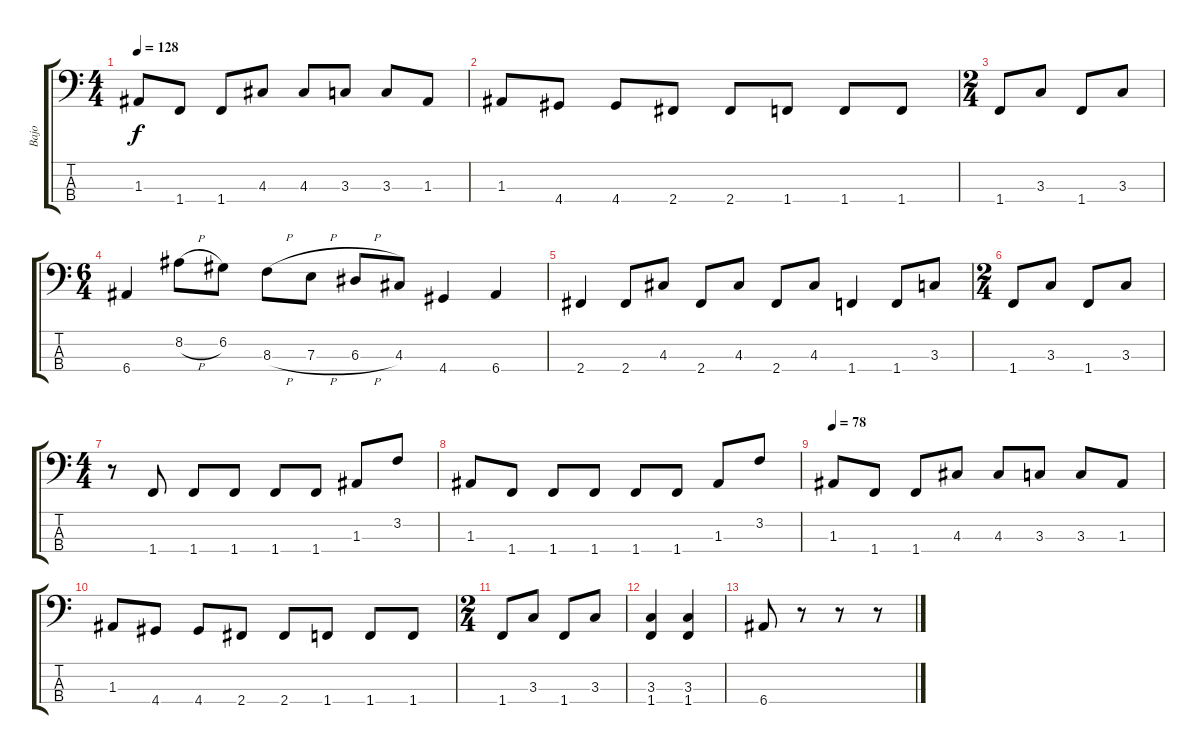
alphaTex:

\track ("Bajo" "Bajo") {instrument electricbassfinger}
\staff {score tabs}
\tuning (G2 D2 A1 E1) {hide}
\ts (4 4)
\tempo 128
\clef f4
\ks c
1.3.8{dy f} 1.4.8 1.4.8 4.3.8 4.3.8 3.3.8 3.3.8 1.3.8 |
1.3.8 4.4.8 4.4.8 2.4.8 2.4.8 1.4.8 1.4.8 1.4.8 |
\ts (2 4)
1.4.8 3.3.8 1.4.8 3.3.8 |
\ts (6 4)
6.4.4{instrument electricbassfinger} 8.2{h}.8 6.2.8 8.3{h}.8 7.3{h}.8 6.3{h}.8 4.3.8 4.4.4 6.4.4 |
2.4.4 2.4.8 4.3.8 2.4.8 4.3.8 2.4.8 4.3.8 1.4.4 1.4.8 3.3.8 |
\ts (2 4)
1.4.8 3.3.8 1.4.8 3.3.8 |
\ts (4 4)
r.8 1.4.8 1.4.8 1.4.8 1.4.8 1.4.8 1.3.8 3.2.8 |
1.3.8 1.4.8 1.4.8 1.4.8 1.4.8 1.4.8 1.3.8 3.2.8 |
\tempo 78
1.3.8 1.4.8 1.4.8 4.3.8 4.3.8 3.3.8 3.3.8 1.3.8 |
1.3.8 4.4.8 4.4.8 2.4.8 2.4.8 1.4.8 1.4.8 1.4.8 |
\ts (2 4)
1.4.8 3.3.8 1.4.8 3.3.8 |
(3.3 1.4).4 (3.3 1.4).4 |
6.4.8 r.8 r.8 r.8
